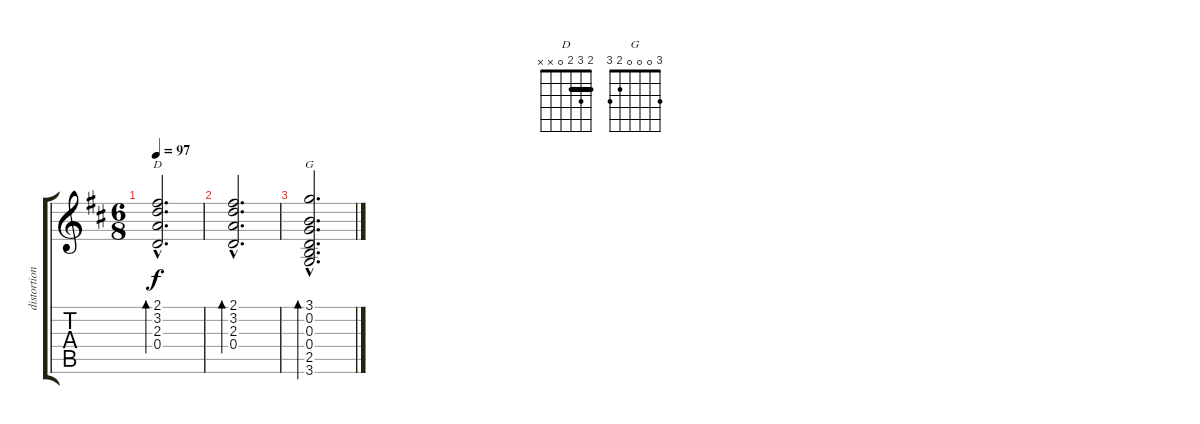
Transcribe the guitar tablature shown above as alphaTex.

\track ("distortion guitar" "distortion") {instrument distortionguitar}
\staff {score tabs}
\tuning (E4 B3 G3 D3 A2 E2) {hide}
\chord ("D" 2 3 2 0 x x) {barre 2}
\chord ("G" 3 0 0 0 2 3)
\ts (6 8)
\tempo 97
\clef g2
\ks d
(2.1{hac} 3.2{hac} 2.3{hac} 0.4{hac}).2{d bd 120 ch "D" dy f} |
(2.1{hac} 3.2{hac} 2.3{hac} 0.4{hac}).2{d bd 120} |
(3.1{hac} 0.2{hac} 0.3{hac} 0.4{hac} 2.5{hac} 3.6{hac}).2{d bd 60 ch "G"}
